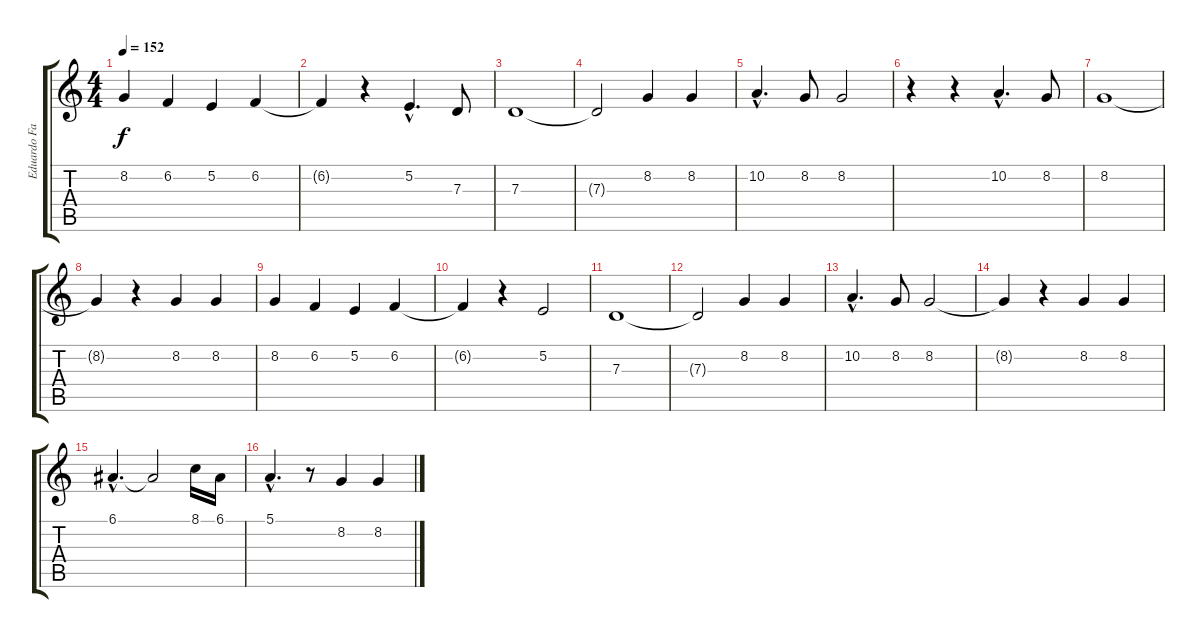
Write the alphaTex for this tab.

\track ("Eduardo Falaschi" "Eduardo Fa") {instrument lead6voice}
\staff {score tabs}
\tuning (E4 B3 G3 D3 A2 E2) {hide}
\ts (4 4)
\tempo 152
\clef g2
\ks c
8.2.4{dy f} 6.2.4 5.2.4 6.2.4 |
6.2{t}.4 r.4 5.2{hac}.4{d} 7.3.8 |
7.3.1 |
7.3{t}.2 8.2.4 8.2.4 |
10.2{hac}.4{d} 8.2.8 8.2.2 |
r.4 r.4 10.2{hac}.4{d} 8.2.8 |
8.2.1 |
8.2{t}.4 r.4 8.2.4 8.2.4 |
8.2.4 6.2.4 5.2.4 6.2.4 |
6.2{t}.4 r.4 5.2.2 |
7.3.1 |
7.3{t}.2 8.2.4 8.2.4 |
10.2{hac}.4{d} 8.2.8 8.2.2 |
8.2{t}.4 r.4 8.2.4 8.2.4 |
6.1{hac}.4{d} 6.1{t}.2 8.1.16 6.1.16 |
5.1{hac}.4{d} r.8 8.2.4 8.2.4
